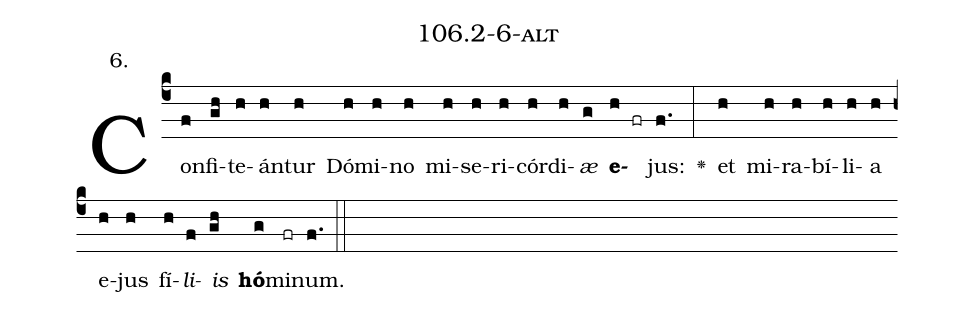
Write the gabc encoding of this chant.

name: 106.2-6-alt;
annotation: 6.;
%%
(c4)Con(f)fi(gh)te(h)án(h)tur(h) Dó(h)mi(h)no(h) mi(h)se(h)ri(h)cór(h)di(h)<i>æ</i>(g) <b>e</b>(h fr)jus:(f.) <v>\greheightstar</v>(:) et(h) mi(h)ra(h)bí(h)li(h)a(h) e(h)jus(h) fí(h)<i>li</i>(f)<i>is</i>(gh) <b>hó</b>(g)mi(fr)num.(f.) (::)


%E(h) u(h) o(f) u(gh) a(g) e.(f.) (::)
